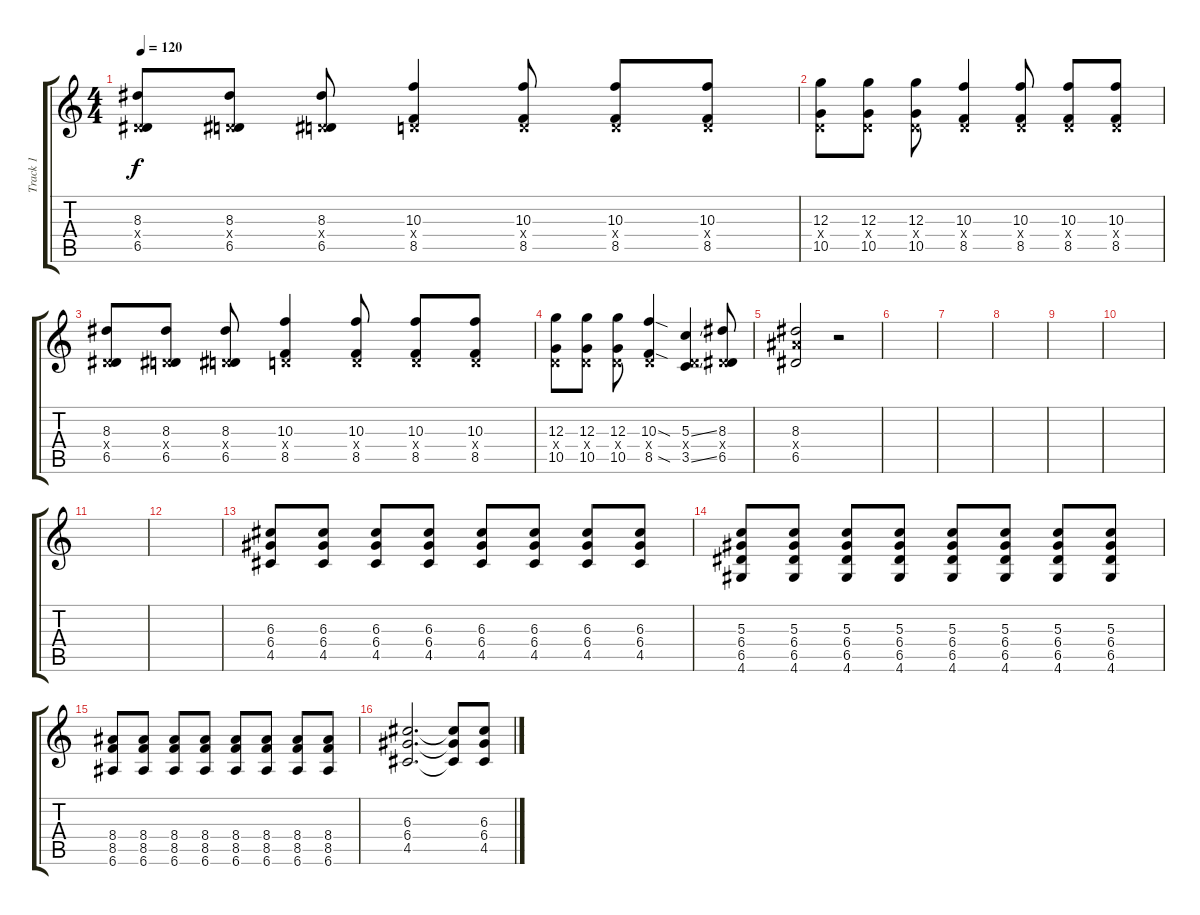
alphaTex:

\track ("Track 1" "Track 1") {instrument overdrivenguitar}
\staff {score tabs}
\tuning (E4 B3 G3 D3 A2 E2) {hide}
\ts (4 4)
\tempo 120
\clef g2
\ks c
(8.3 0.4{x} 6.5).8{dy f} (8.3 0.4{x} 6.5).8 (8.3 0.4{x} 6.5).8 (10.3 0.4{x} 8.5).4 (10.3 0.4{x} 8.5).8 (10.3 0.4{x} 8.5).8 (10.3 0.4{x} 8.5).8 |
(12.3 0.4{x} 10.5).8 (12.3 0.4{x} 10.5).8 (12.3 0.4{x} 10.5).8 (10.3 0.4{x} 8.5).4 (10.3 0.4{x} 8.5).8 (10.3 0.4{x} 8.5).8 (10.3 0.4{x} 8.5).8 |
(8.3 0.4{x} 6.5).8 (8.3 0.4{x} 6.5).8 (8.3 0.4{x} 6.5).8 (10.3 0.4{x} 8.5).4 (10.3 0.4{x} 8.5).8 (10.3 0.4{x} 8.5).8 (10.3 0.4{x} 8.5).8 |
(12.3 0.4{x} 10.5).8 (12.3 0.4{x} 10.5).8 (12.3 0.4{x} 10.5).8 (10.3{sod} 0.4{x} 8.5{sod}).4 (5.3{ss} 0.4{x} 3.5{ss}).4 (8.3 0.4{x} 6.5).8 |
(8.3 8.4{x} 6.5).2 r.2 |
|
|
|
|
|
|
|
(6.3 6.4 4.5).8 (6.3 6.4 4.5).8 (6.3 6.4 4.5).8 (6.3 6.4 4.5).8 (6.3 6.4 4.5).8 (6.3 6.4 4.5).8 (6.3 6.4 4.5).8 (6.3 6.4 4.5).8 |
(5.3 6.4 6.5 4.6).8 (5.3 6.4 6.5 4.6).8 (5.3 6.4 6.5 4.6).8 (5.3 6.4 6.5 4.6).8 (5.3 6.4 6.5 4.6).8 (5.3 6.4 6.5 4.6).8 (5.3 6.4 6.5 4.6).8 (5.3 6.4 6.5 4.6).8 |
(8.4 8.5 6.6).8 (8.4 8.5 6.6).8 (8.4 8.5 6.6).8 (8.4 8.5 6.6).8 (8.4 8.5 6.6).8 (8.4 8.5 6.6).8 (8.4 8.5 6.6).8 (8.4 8.5 6.6).8 |
(6.3 6.4 4.5).2{d} (6.3{t} 6.4{t} 4.5{t}).8 (6.3 6.4 4.5).8
